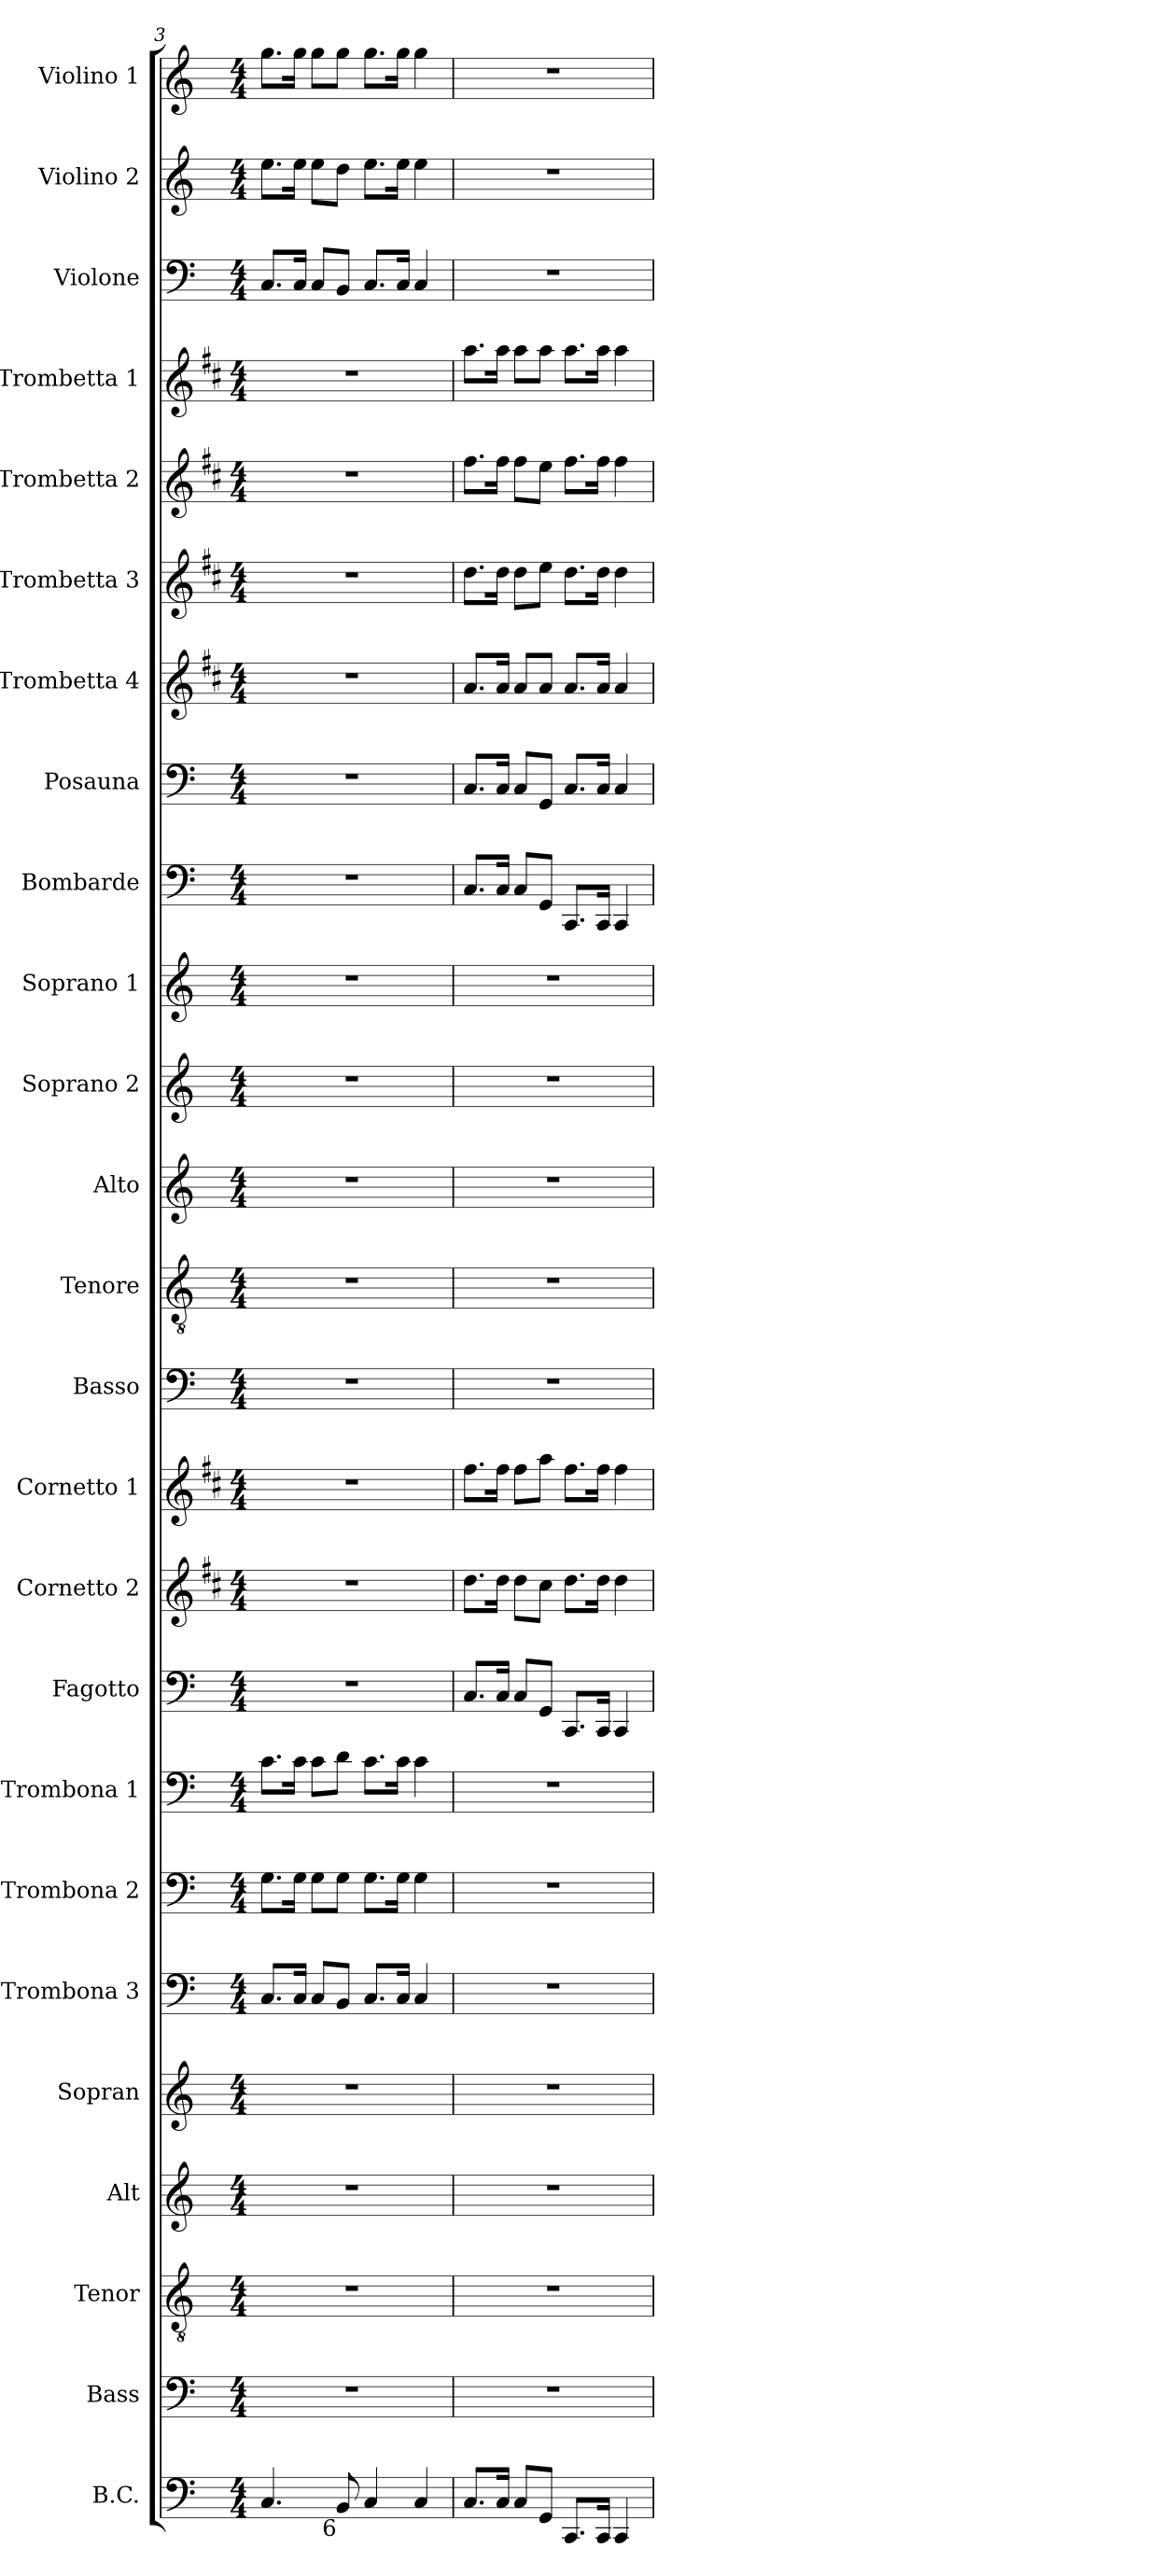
**kern	**kern	**kern	**kern	**kern	**kern	**kern	**kern	**kern	**kern	**kern	**kern	**kern	**kern	**kern	**kern	**kern	**kern	**kern	**kern	**kern	**kern	**kern	**kern	**kern
*part25	*part24	*part23	*part22	*part21	*part20	*part19	*part18	*part17	*part16	*part15	*part14	*part13	*part12	*part11	*part10	*part9	*part8	*part7	*part6	*part5	*part4	*part3	*part2	*part1
*staff25	*staff24	*staff23	*staff22	*staff21	*staff20	*staff19	*staff18	*staff17	*staff16	*staff15	*staff14	*staff13	*staff12	*staff11	*staff10	*staff9	*staff8	*staff7	*staff6	*staff5	*staff4	*staff3	*staff2	*staff1
*I"B.C.	*I"Bass	*I"Tenor	*I"Alt	*I"Sopran	*I"Trombona 3	*I"Trombona 2	*I"Trombona 1	*I"Fagotto	*I"Cornetto 2	*I"Cornetto 1	*I"Basso	*I"Tenore	*I"Alto	*I"Soprano 2	*I"Soprano 1	*I"Bombarde	*I"Posauna	*I"Trombetta 4	*I"Trombetta 3	*I"Trombetta 2	*I"Trombetta 1	*I"Violone	*I"Violino 2	*I"Violino 1
*I'B.C.	*I'B.	*I'T.	*I'A.	*I'S.	*I'Tbn. 2	*I'Tbn. 2	*I'Tbn. 1	*I'Fag.	*I'Cor. 2	*I'Cor. 1	*I'B.	*I'T.	*I'A.	*I'S.	*I'S.	*	*	*	*	*	*	*	*I'Vl. 2	*I'Vl. 1
*clefF4	*clefF4	*clefGv2	*clefG2	*clefG2	*clefF4	*clefF4	*clefF4	*clefF4	*clefG2	*clefG2	*clefF4	*clefGv2	*clefG2	*clefG2	*clefG2	*clefF4	*clefF4	*clefG2	*clefG2	*clefG2	*clefG2	*clefF4	*clefG2	*clefG2
*	*	*ITrd7c12	*	*	*	*	*	*	*ITrd1c2	*ITrd1c2	*	*ITrd7c12	*	*	*	*	*	*ITrd1c2	*ITrd1c2	*ITrd1c2	*ITrd1c2	*	*	*
*k[]	*k[]	*k[]	*k[]	*k[]	*k[]	*k[]	*k[]	*k[]	*k[]	*k[]	*k[]	*k[]	*k[]	*k[]	*k[]	*k[]	*k[]	*k[]	*k[]	*k[]	*k[]	*k[]	*k[]	*k[]
*C:	*C:	*C:	*C:	*C:	*C:	*C:	*C:	*C:	*C:	*C:	*C:	*C:	*C:	*C:	*C:	*C:	*C:	*C:	*C:	*C:	*C:	*C:	*C:	*C:
*M4/4	*M4/4	*M4/4	*M4/4	*M4/4	*M4/4	*M4/4	*M4/4	*M4/4	*M4/4	*M4/4	*M4/4	*M4/4	*M4/4	*M4/4	*M4/4	*M4/4	*M4/4	*M4/4	*M4/4	*M4/4	*M4/4	*M4/4	*M4/4	*M4/4
=3	=3	=3	=3	=3	=3	=3	=3	=3	=3	=3	=3	=3	=3	=3	=3	=3	=3	=3	=3	=3	=3	=3	=3	=3
4.Ci/	1r	1r	1r	1r	8.Ci/L	8.Gi\L	8.ci\L	1r	1r	1r	1r	1r	1r	1r	1r	1r	1r	1r	1r	1r	1r	8.Ci/L	8.eei\L	8.ggi\L
.	.	.	.	.	16Ci/Jk	16Gi\Jk	16ci\Jk	.	.	.	.	.	.	.	.	.	.	.	.	.	.	16Ci/Jk	16eei\Jk	16ggi\Jk
.	.	.	.	.	8Ci/L	8Gi\L	8ci\L	.	.	.	.	.	.	.	.	.	.	.	.	.	.	8Ci/L	8eei\L	8ggi\L
!LO:TX:b:rj:t=6	!	!	!	!	!	!	!	!	!	!	!	!	!	!	!	!	!	!	!	!	!	!	!	!
8BBi/	.	.	.	.	8BBi/J	8Gi\J	8di\J	.	.	.	.	.	.	.	.	.	.	.	.	.	.	8BBi/J	8ddi\J	8ggi\J
4Ci/	.	.	.	.	8.Ci/L	8.Gi\L	8.ci\L	.	.	.	.	.	.	.	.	.	.	.	.	.	.	8.Ci/L	8.eei\L	8.ggi\L
.	.	.	.	.	16Ci/Jk	16Gi\Jk	16ci\Jk	.	.	.	.	.	.	.	.	.	.	.	.	.	.	16Ci/Jk	16eei\Jk	16ggi\Jk
4Ci/	.	.	.	.	4Ci/	4Gi\	4ci\	.	.	.	.	.	.	.	.	.	.	.	.	.	.	4Ci/	4eei\	4ggi\
=4	=4	=4	=4	=4	=4	=4	=4	=4	=4	=4	=4	=4	=4	=4	=4	=4	=4	=4	=4	=4	=4	=4	=4	=4
8.Ci/L	1r	1r	1r	1r	1r	1r	1r	8.Ci/L	8.cci\L	8.eei\L	1r	1r	1r	1r	1r	8.Ci/L	8.Ci/L	8.gi/L	8.cci\L	8.eei\L	8.ggi\L	1r	1r	1r
16Ci/Jk	.	.	.	.	.	.	.	16Ci/Jk	16cci\Jk	16eei\Jk	.	.	.	.	.	16Ci/Jk	16Ci/Jk	16gi/Jk	16cci\Jk	16eei\Jk	16ggi\Jk	.	.	.
8Ci/L	.	.	.	.	.	.	.	8Ci/L	8cci\L	8eei\L	.	.	.	.	.	8Ci/L	8Ci/L	8gi/L	8cci\L	8eei\L	8ggi\L	.	.	.
8GGi/J	.	.	.	.	.	.	.	8GGi/J	8bi\J	8ggi\J	.	.	.	.	.	8GGi/J	8GGi/J	8gi/J	8ddi\J	8ddi\J	8ggi\J	.	.	.
8.CCi/L	.	.	.	.	.	.	.	8.CCi/L	8.cci\L	8.eei\L	.	.	.	.	.	8.CCi/L	8.Ci/L	8.gi/L	8.cci\L	8.eei\L	8.ggi\L	.	.	.
16CCi/Jk	.	.	.	.	.	.	.	16CCi/Jk	16cci\Jk	16eei\Jk	.	.	.	.	.	16CCi/Jk	16Ci/Jk	16gi/Jk	16cci\Jk	16eei\Jk	16ggi\Jk	.	.	.
4CCi/	.	.	.	.	.	.	.	4CCi/	4cci\	4eei\	.	.	.	.	.	4CCi/	4Ci/	4gi/	4cci\	4eei\	4ggi\	.	.	.
=	=	=	=	=	=	=	=	=	=	=	=	=	=	=	=	=	=	=	=	=	=	=	=	=
*-	*-	*-	*-	*-	*-	*-	*-	*-	*-	*-	*-	*-	*-	*-	*-	*-	*-	*-	*-	*-	*-	*-	*-	*-
